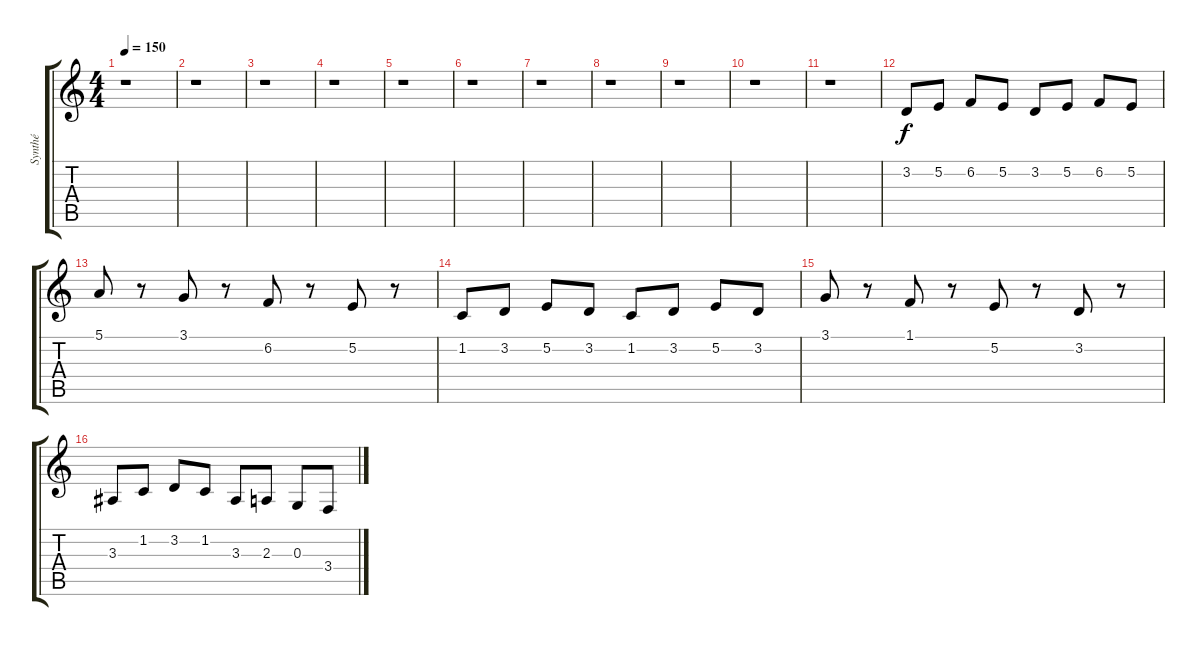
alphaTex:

\track ("Synthé" "Synthé") {instrument steeldrums}
\staff {score tabs}
\tuning (E4 B3 G3 D3 A2 E2) {hide}
\ts (4 4)
\tempo 150
\clef g2
\ks c
r.1{dy f} |
r.1 |
r.1 |
r.1 |
r.1 |
r.1 |
r.1 |
r.1 |
r.1 |
r.1 |
r.1 |
3.2.8 5.2.8 6.2.8 5.2.8 3.2.8 5.2.8 6.2.8 5.2.8 |
5.1.8 r.8 3.1.8 r.8 6.2.8 r.8 5.2.8 r.8 |
1.2.8 3.2.8 5.2.8 3.2.8 1.2.8 3.2.8 5.2.8 3.2.8 |
3.1.8 r.8 1.1.8 r.8 5.2.8 r.8 3.2.8 r.8 |
3.3.8 1.2.8 3.2.8 1.2.8 3.3.8 2.3.8 0.3.8 3.4.8
